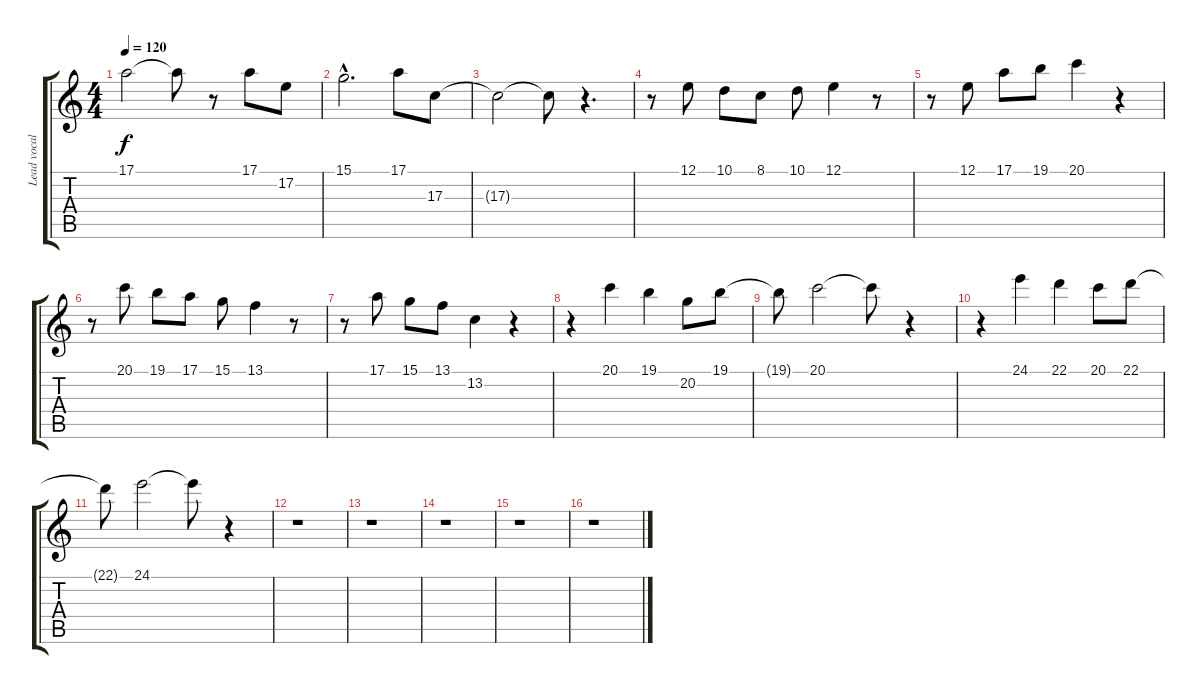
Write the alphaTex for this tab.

\track ("Lead vocals" "Lead vocal") {instrument oboe}
\staff {score tabs}
\tuning (E4 B3 G3 D3 A2 E2) {hide}
\ts (4 4)
\tempo 120
\clef g2
\ks c
17.1{t}.2{dy f} 17.1{t}.8 r.8 17.1.8 17.2.8 |
15.1{hac}.2{d} 17.1.8 17.3.8 |
17.3{t}.2 17.3{t}.8 r.4{d} |
r.8 12.1.8 10.1.8 8.1.8 10.1.8 12.1.4 r.8 |
r.8 12.1.8 17.1.8 19.1.8 20.1.4 r.4 |
r.8 20.1.8 19.1.8 17.1.8 15.1.8 13.1.4 r.8 |
r.8 17.1.8 15.1.8 13.1.8 13.2.4 r.4 |
r.4 20.1.4 19.1.4 20.2.8 19.1.8 |
19.1{t}.8 20.1.2 20.1{t}.8 r.4 |
r.4 24.1.4 22.1.4 20.1.8 22.1.8 |
22.1{t}.8 24.1.2 24.1{t}.8 r.4 |
r.1 |
r.1 |
r.1 |
r.1 |
r.1
